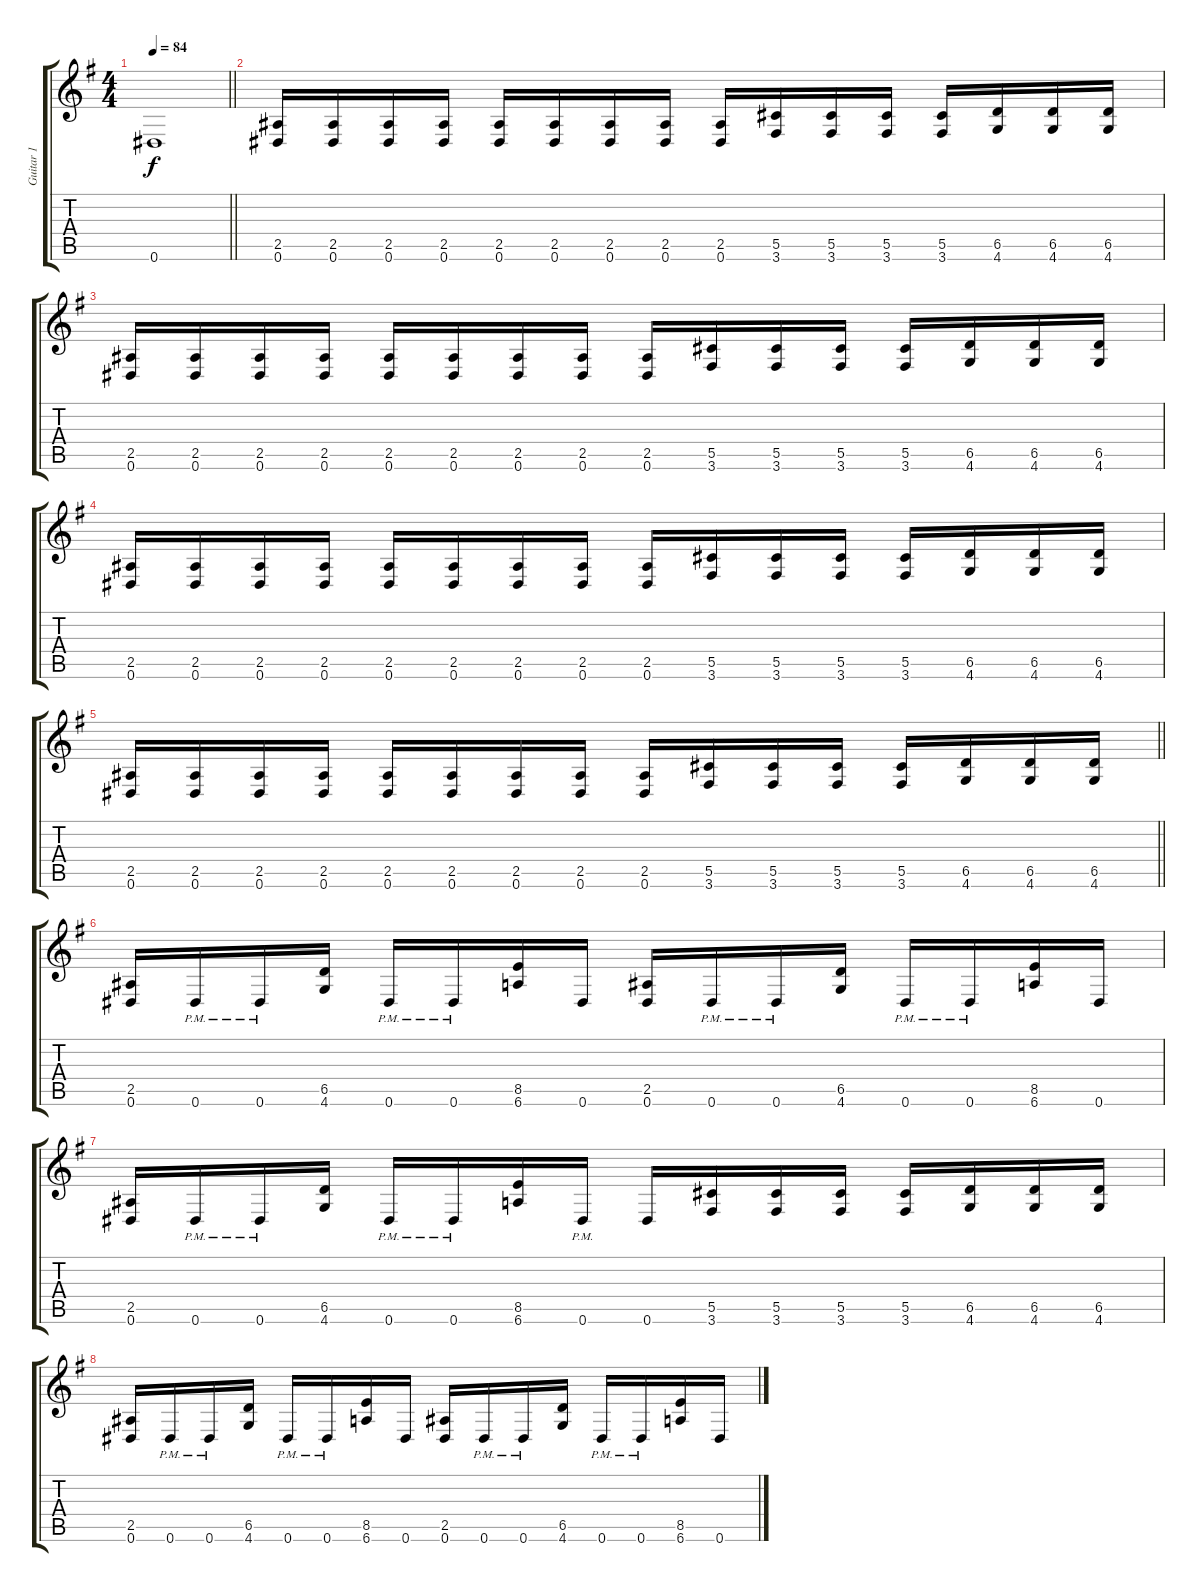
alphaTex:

\track ("Guitar 1" "Guitar 1") {instrument distortionguitar}
\staff {score tabs}
\tuning (Eb4 Bb3 Gb3 Db3 Ab2 Eb2) {hide}
\ts (4 4)
\tempo 84
\clef g2
\barLineRight lightlight
\ks eminor
0.6{t}.1{dy f} |
(2.5 0.6).16 (2.5 0.6).16 (2.5 0.6).16 (2.5 0.6).16 (2.5 0.6).16 (2.5 0.6).16 (2.5 0.6).16 (2.5 0.6).16 (2.5 0.6).16 (5.5 3.6).16 (5.5 3.6).16 (5.5 3.6).16 (5.5 3.6).16 (6.5 4.6).16 (6.5 4.6).16 (6.5 4.6).16 |
(2.5 0.6).16 (2.5 0.6).16 (2.5 0.6).16 (2.5 0.6).16 (2.5 0.6).16 (2.5 0.6).16 (2.5 0.6).16 (2.5 0.6).16 (2.5 0.6).16 (5.5 3.6).16 (5.5 3.6).16 (5.5 3.6).16 (5.5 3.6).16 (6.5 4.6).16 (6.5 4.6).16 (6.5 4.6).16 |
(2.5 0.6).16 (2.5 0.6).16 (2.5 0.6).16 (2.5 0.6).16 (2.5 0.6).16 (2.5 0.6).16 (2.5 0.6).16 (2.5 0.6).16 (2.5 0.6).16 (5.5 3.6).16 (5.5 3.6).16 (5.5 3.6).16 (5.5 3.6).16 (6.5 4.6).16 (6.5 4.6).16 (6.5 4.6).16 |
\barLineRight lightlight
(2.5 0.6).16 (2.5 0.6).16 (2.5 0.6).16 (2.5 0.6).16 (2.5 0.6).16 (2.5 0.6).16 (2.5 0.6).16 (2.5 0.6).16 (2.5 0.6).16 (5.5 3.6).16 (5.5 3.6).16 (5.5 3.6).16 (5.5 3.6).16 (6.5 4.6).16 (6.5 4.6).16 (6.5 4.6).16 |
(2.5 0.6).16 0.6{pm}.16 0.6{pm}.16 (6.5 4.6).16 0.6{pm}.16 0.6{pm}.16 (8.5 6.6).16 0.6.16 (2.5 0.6).16 0.6{pm}.16 0.6{pm}.16 (6.5 4.6).16 0.6{pm}.16 0.6{pm}.16 (8.5 6.6).16 0.6.16 |
(2.5 0.6).16 0.6{pm}.16 0.6{pm}.16 (6.5 4.6).16 0.6{pm}.16 0.6{pm}.16 (8.5 6.6).16 0.6{pm}.16 0.6.16 (5.5 3.6).16 (5.5 3.6).16 (5.5 3.6).16 (5.5 3.6).16 (6.5 4.6).16 (6.5 4.6).16 (6.5 4.6).16 |
(2.5 0.6).16 0.6{pm}.16 0.6{pm}.16 (6.5 4.6).16 0.6{pm}.16 0.6{pm}.16 (8.5 6.6).16 0.6.16 (2.5 0.6).16 0.6{pm}.16 0.6{pm}.16 (6.5 4.6).16 0.6{pm}.16 0.6{pm}.16 (8.5 6.6).16 0.6.16
